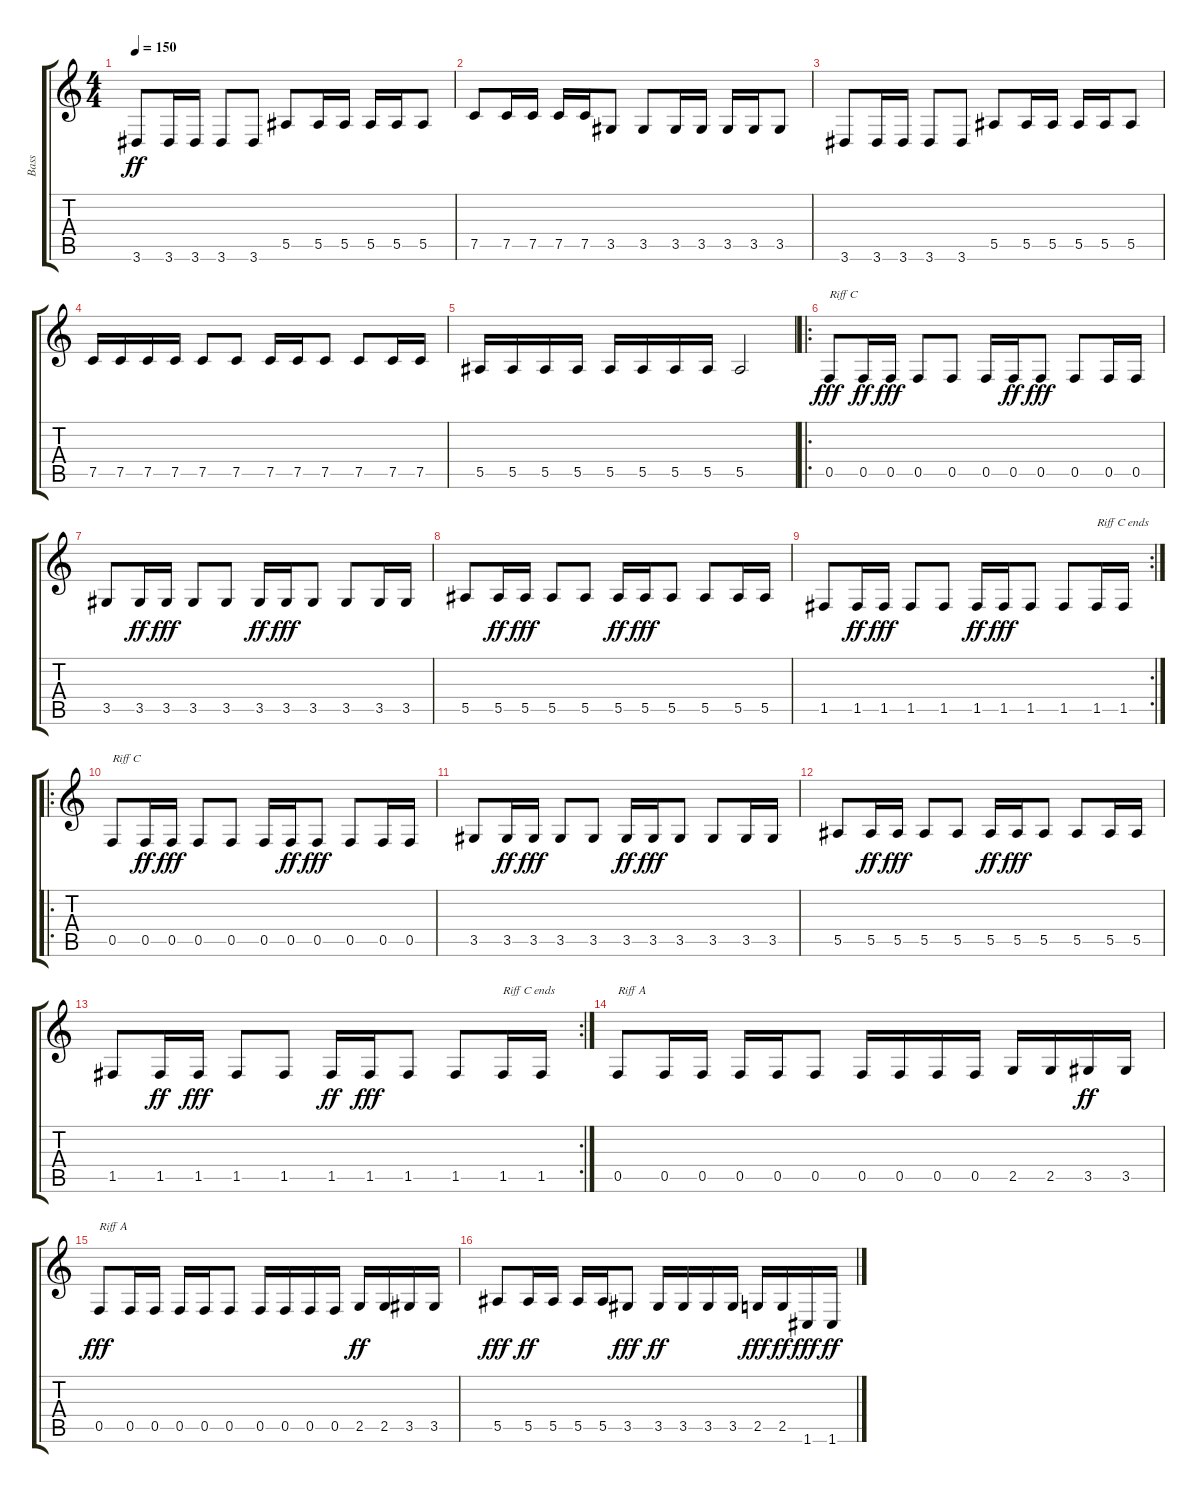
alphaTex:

\track ("Bass" "Bass") {instrument electricbasspick}
\staff {score tabs}
\tuning (C4 G3 Eb3 Bb2 F2 C2) {hide}
\ts (4 4)
\tempo 150
\clef g2
\ks c
3.6.8{dy ff} 3.6.16 3.6.16 3.6.8 3.6.8 5.5.8 5.5.16 5.5.16 5.5.16 5.5.16 5.5.8 |
7.5.8 7.5.16 7.5.16 7.5.16 7.5.16 3.5.8 3.5.8 3.5.16 3.5.16 3.5.16 3.5.16 3.5.8 |
3.6.8 3.6.16 3.6.16 3.6.8 3.6.8 5.5.8 5.5.16 5.5.16 5.5.16 5.5.16 5.5.8 |
7.5.16 7.5.16 7.5.16 7.5.16 7.5.8 7.5.8 7.5.16 7.5.16 7.5.8 7.5.8 7.5.16 7.5.16 |
5.5.16 5.5.16 5.5.16 5.5.16 5.5.16 5.5.16 5.5.16 5.5.16 5.5.2 |
\ro
0.5.8{txt "Riff C" dy fff} 0.5.16{dy ff} 0.5.16{dy fff} 0.5.8 0.5.8 0.5.16 0.5.16{dy ff} 0.5.8{dy fff} 0.5.8 0.5.16 0.5.16 |
3.5.8 3.5.16{dy ff} 3.5.16{dy fff} 3.5.8 3.5.8 3.5.16{dy ff} 3.5.16{dy fff} 3.5.8 3.5.8 3.5.16 3.5.16 |
5.5.8 5.5.16{dy ff} 5.5.16{dy fff} 5.5.8 5.5.8 5.5.16{dy ff} 5.5.16{dy fff} 5.5.8 5.5.8 5.5.16 5.5.16 |
\rc 2
1.5.8 1.5.16{dy ff} 1.5.16{dy fff} 1.5.8 1.5.8 1.5.16{dy ff} 1.5.16{dy fff} 1.5.8 1.5.8 1.5.16{txt "Riff C ends"} 1.5.16 |
\ro
0.5.8{txt "Riff C"} 0.5.16{dy ff} 0.5.16{dy fff} 0.5.8 0.5.8 0.5.16 0.5.16{dy ff} 0.5.8{dy fff} 0.5.8 0.5.16 0.5.16 |
3.5.8 3.5.16{dy ff} 3.5.16{dy fff} 3.5.8 3.5.8 3.5.16{dy ff} 3.5.16{dy fff} 3.5.8 3.5.8 3.5.16 3.5.16 |
5.5.8 5.5.16{dy ff} 5.5.16{dy fff} 5.5.8 5.5.8 5.5.16{dy ff} 5.5.16{dy fff} 5.5.8 5.5.8 5.5.16 5.5.16 |
\rc 2
1.5.8 1.5.16{dy ff} 1.5.16{dy fff} 1.5.8 1.5.8 1.5.16{dy ff} 1.5.16{dy fff} 1.5.8 1.5.8 1.5.16{txt "Riff C ends"} 1.5.16 |
0.5.8{txt "Riff A"} 0.5.16 0.5.16 0.5.16 0.5.16 0.5.8 0.5.16 0.5.16 0.5.16 0.5.16 2.5.16 2.5.16 3.5.16{dy ff} 3.5.16 |
0.5.8{txt "Riff A" dy fff} 0.5.16 0.5.16 0.5.16 0.5.16 0.5.8 0.5.16 0.5.16 0.5.16 0.5.16 2.5.16{dy ff} 2.5.16 3.5.16 3.5.16 |
5.5.8{dy fff} 5.5.16{dy ff} 5.5.16 5.5.16 5.5.16 3.5.8{dy fff} 3.5.16{dy ff} 3.5.16 3.5.16 3.5.16 2.5.16{dy fff} 2.5.16{dy ff} 1.6.16{dy fff} 1.6.16{dy ff}
